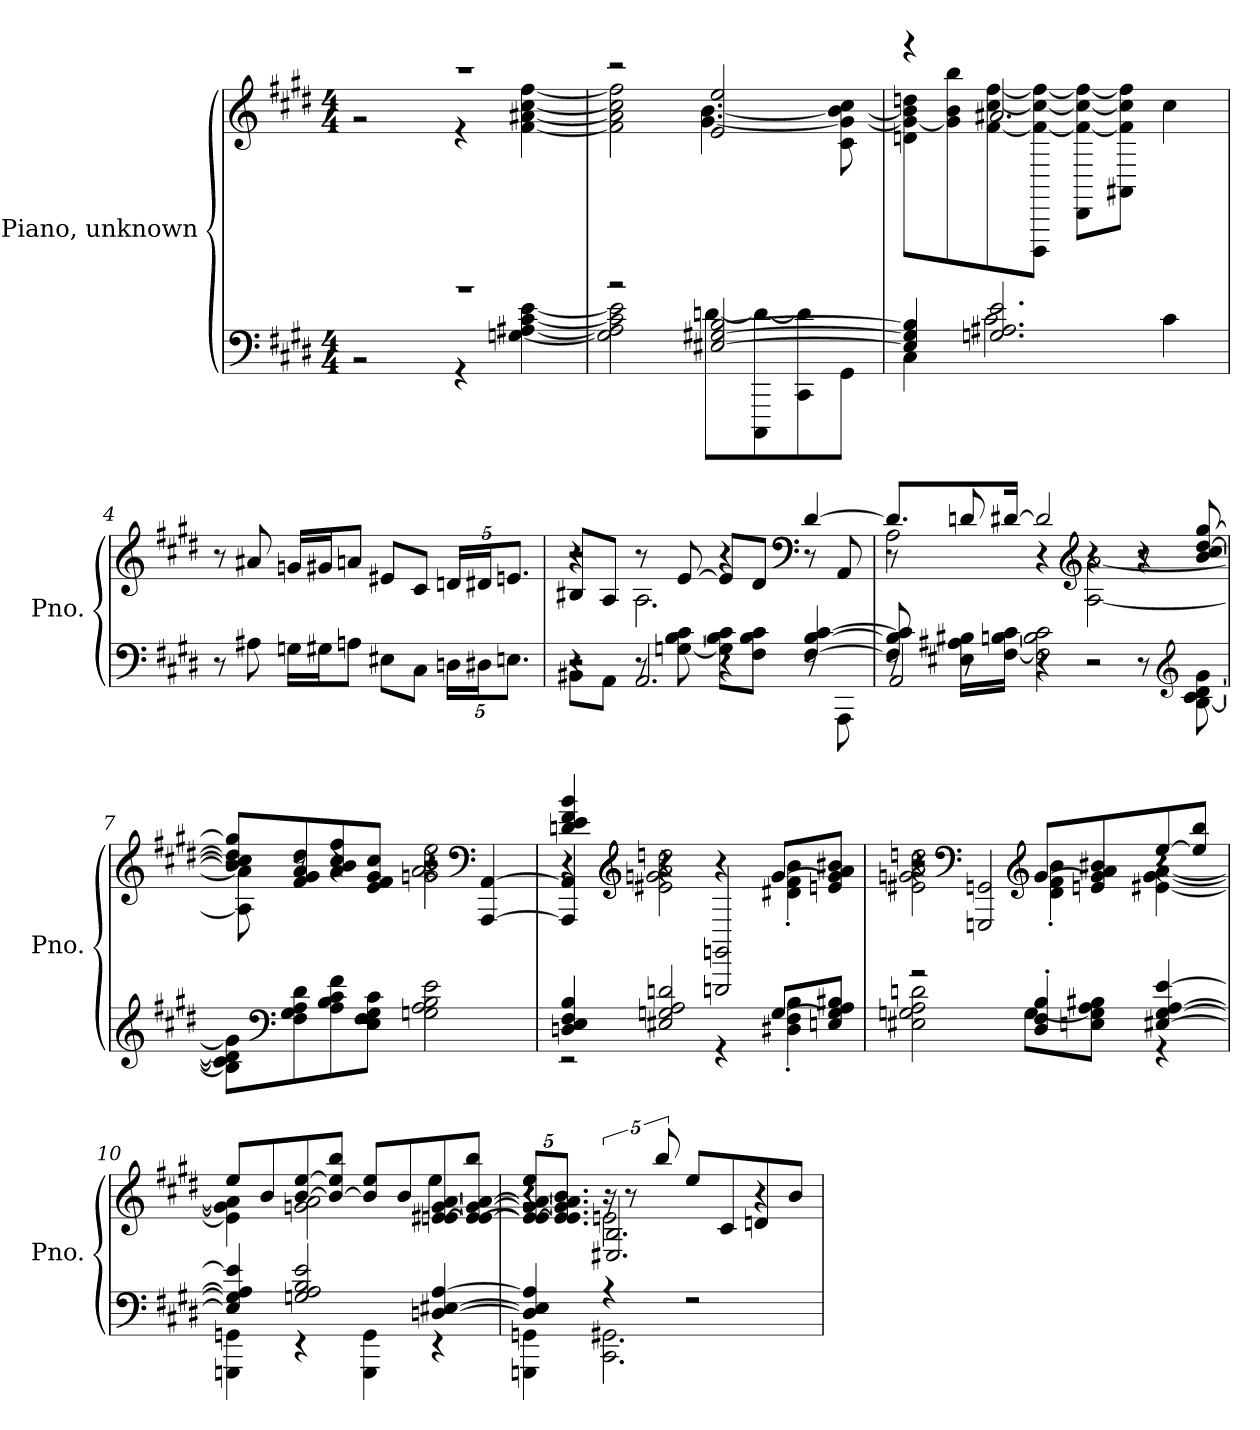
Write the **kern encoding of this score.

**kern	**kern
*part1	*part1
*staff2	*staff1
*I"Piano, unknown	*
*I'Pno.	*
*clefF4	*clefG2
*k[f#c#g#d#]	*k[f#c#g#d#]
*M4/4	*M4/4
*MM120	*MM120
=1	=1
*^	*^
1r	2r	1r	2r
.	4r	.	4r
.	[4Gn\ [4A#X\ [4c#\ [4e\	.	[4f#\ [4a#X\ [4cc#\ [4ff#\
=2	=2	=2	=2
2r	2G\] 2A#\] 2c#\] 2e\]	2r	2f#\] 2a#\] 2cc#\] 2ff#\]
[2E#X/ [2G#X/ [2B/	[8dn\L	2e/ 2ee/	[4.g#\ [4.b\
.	8CCC#\ 8d\_	.	.
.	8CC#\ 8d\]	.	.
.	8GG#\J	.	8c#\ 8g#\_ 8b\_ 8cc#\
=3	=3	=3	=3
4E#/] 4G#/] 4B/]	4C#\	4r	8dn\ 8g#\_ 8b\] 8ddn\L
.	.	.	8g#\] 8b\ 8bb\
2.Gn/ 2.A#X/ 2.e/	2c#\	2.a#X/	[8f#\ [8cc#\ [8ff#\
.	.	.	8DDD#\ 8f#\_ 8cc#\_ 8ff#\_J
.	.	.	8DD#\ 8f#\_ 8cc#\_ 8ff#\_L
.	.	.	8AA#X\ 8f#\] 8cc#\] 8ff#\]J
.	4c#\	.	4cc#\
*v	*v	*	*
*	*v	*v
!!LO:LB:g=z
=4	=4
8r	8r
8A#X\	8a#X/
16Gn\LL	16gn/LL
16G#X\J	16g#X/J
8An\J	8an/J
8E#X\L	8e#X/L
8C#\J	8c#/J
*Xbrackettup	*Xbrackettup
20Dn\LL	20dn/LL
20D#X\J	20d#X/J
10.En\J	10.en/J
=5	=5
*^	*^
*	*^	*	*^
2r	8BB#X\L	4r	8B#X/L	4r	2r
.	8AA\J	.	8A/J	.	.
.	8r	2.AA/	8r	2.A\	.
.	[8Gn\ [8B\ [8c#\	.	[8e/	.	.
4r	8G\] 8B\] 8c#\]L	.	8e/L]	.	4r
.	8F#\ 8B\ 8c#\J	.	8d#/J	.	.
*	*	*	*clefF4	*	*
[4F#/ [4B/ [4c#/	8r	.	8r	.	[4d#/
.	8AAA\	.	8AA/	.	.
!!LO:LB:g=z	!!	!!
=6	=6	=6	=6	=6	=6
8F#/] 8B/] 8c#/]	8r	2AA/	8r	2A\	8.d#/L]
8r	16E#X\ 16A#X\ 16B#X\LL	.	8dn'/	.	.
.	[16F#\ [16Bn\ [16c#\JJ	.	.	.	[16d#X/Jk
4r	2F#\] 2B\] 2c#\]	.	4r	.	2d#/]
*	*	*	*clefG2	*	*
2r	.	2r	4r	[2A\ [2a\	.
.	8r	.	8r	.	4r
*clefG2	*	*	*	*	*
.	[8B\ [8c#\ [8d#\ [8g#\	.	[8b/ [8cc#/ [8dd#/ [8gg#/	.	.
*	*v	*v	*	*	*
=7	=7	=7	=7	=7
1r	8B\] 8c#\] 8d#\] 8g#\]L	8b/] 8cc#/] 8dd#/] 8gg#/]L	8A\] 8a\]	2r
*clefF4	*	*	*	*
.	8F#\ 8G#\ 8A\ 8d#\	8f#/ 8g#/ 8a/ 8dd#/	8r	.
.	8A\ 8B\ 8c#\ 8f#\	8a/ 8b/ 8cc#/ 8ff#/	4r	.
.	8E\ 8F#\ 8G#\ 8c#\J	8e/ 8f#/ 8g#/ 8cc#/J	.	.
.	2Gn\ 2A\ 2B\ 2e\	2r	2gn\ 2a\ 2b\ 2ee\	4r
*	*	*clefF4	*	*
.	.	.	.	[4AAA/ [4AA/
!!LO:LB:g=z	!!	!!
=8	=8	=8	=8	=8
4Dn/ 4E/ 4F#/ 4B/	2r	4dn/ 4e/ 4f#/ 4b/	4r	4AAA/] 4AA/]
*	*	*clefG2	*	*
2E#X/ 2Gn/ 2A/ 2dn/	.	4r	2e#X\ 2gn\ 2a\ 2ddn\	4r
.	4r	4r	.	2GGGn/ 2GGn/
[8G/L	4D#X\' 4F#\' 4B\'	[8g/L	4d#X\' 4f#\' 4b\'	.
8En/ 8G/] 8A/ 8B#X/J	.	8en/ 8g/] 8a/ 8b#X/J	.	.
=9	=9	=9	=9	=9
2r	2E#X\ 2Gn\ 2A\ 2dn\	2r	2e#X\ 2gn\ 2a\ 2ddn\	4r
*	*	*clefF4	*	*
.	.	.	.	2GGGn/ 2GGn/
*	*	*clefG2	*	*
4D#/' 4F#/' 4B/'	[8G\L	[8g/L	4d#\' 4f#\' 4b\'	.
.	8En\ 8G\] 8A\ 8B#X\J	8en/ 8g/] 8a/ 8b#X/	.	.
[4E#X/ [4G/ [4A/ [4e/	4r	[8ee/	[4e#X\ [4g\ [4a\	4r
.	.	8ee/] 8bb/J	.	.
*	*	*	*v	*v
!!LO:LB:g=z
=10	=10	=10	=10
4E#/] 4G/] 4A/] 4e/]	4GGGn\ 4GGn\	8ee/L	4e#\] 4g\] 4a\]
.	.	8b/	.
2Gn/ 2A/ 2B/ 2e/	4r	[8b/ [8ee/	2gn\ 2a\
.	.	8b/_ 8ee/] 8bb/J	.
.	4GGG\ 4GG\	8b/] 8ee/L	.
.	.	8b/	.
[4Dn/ [4E#X/ [4A/	4r	[8en/ [8e#X/ [8g/ [8a/	4ee\
.	.	8e/_ 8e#/_ 8g/_ 8a/_ 8bb/J	.
*	*	*v	*v
=11	=11	=11
*	*	*brackettup
*	*	*^
*	*	*	*^
4D/] 4E#/] 4A/]	4GGGn\ 4GGn\	10e/_ 10e#/_ 10g/_ 10a/_ 10ee/L	4r	4r
.	.	10.e/] 10.e#/] 10.g/] 10.a/] 10.b/J	.	.
4r	2.CC#\ 2.GG#X\	20r	2en\	2.E#X/ 2.B/
.	.	10r	.	.
.	.	10bb/	.	.
2r	.	8ee/L	.	.
.	.	8c#/	.	.
.	.	8dn/	4r	.
.	.	8b/J	.	.
*v	*v	*	*	*
*	*v	*v	*v
=	=
*-	*-
